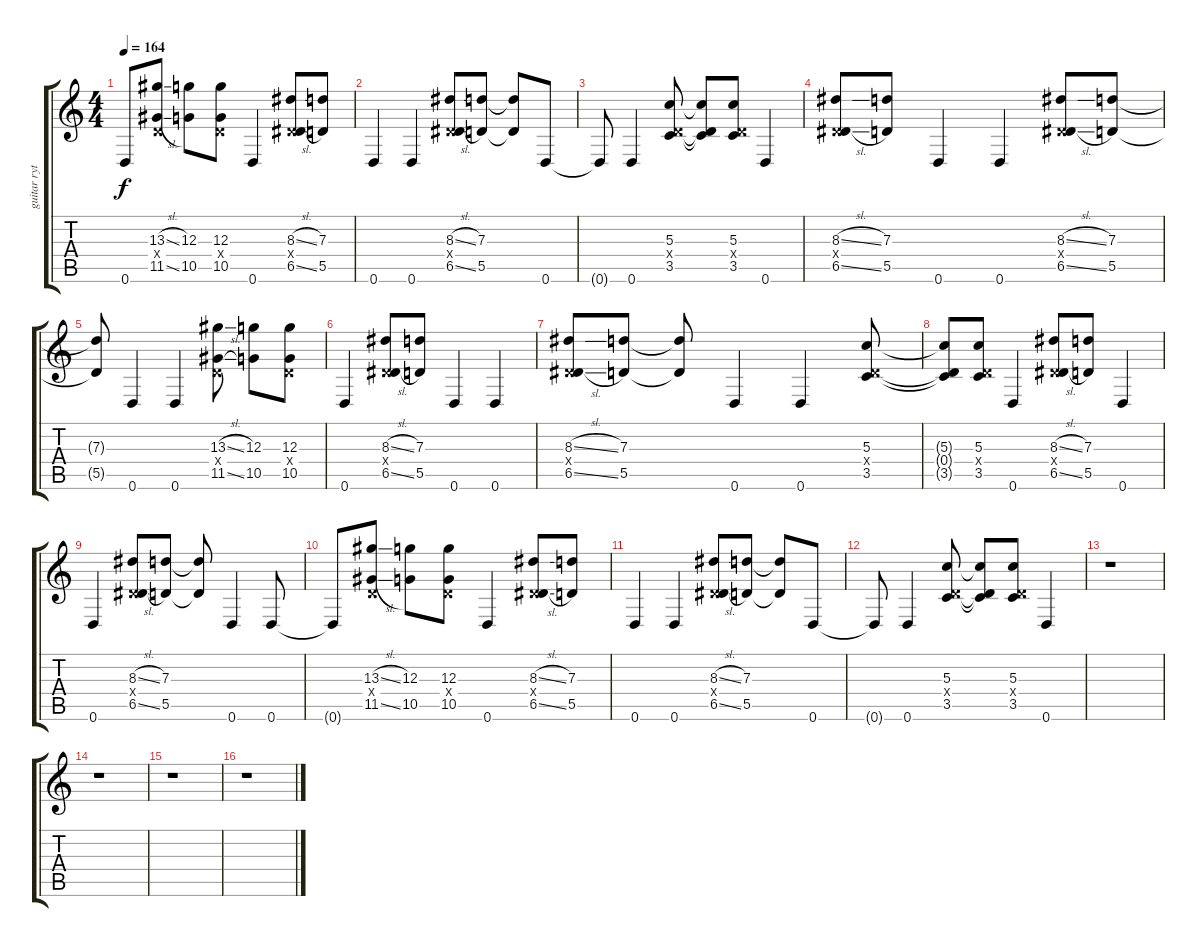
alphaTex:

\track ("guitar rythem" "guitar ryt") {instrument distortionguitar}
\staff {score tabs}
\tuning (E4 B3 G3 D3 A2 D2) {hide}
\ts (4 4)
\tempo 164
\clef g2
\ks c
0.6{t}.8{dy f} (13.3{sl} 0.4{x} 11.5{sl}).8 (12.3 10.5).8 (12.3 0.4{x} 10.5).8 0.6.4 (8.3{sl} 0.4{x} 6.5{sl}).8 (7.3 5.5).8 |
0.6.4 0.6.4 (8.3{sl} 0.4{x} 6.5{sl}).8 (7.3 5.5).8 (7.3{t} 5.5{t}).8 0.6.8 |
0.6{t}.8 0.6.4 (5.3 0.4{x} 3.5).8 (5.3{t} 0.4{t} 3.5{t}).8 (5.3 0.4{x} 3.5).8 0.6.4 |
(8.3{sl} 0.4{x} 6.5{sl}).8 (7.3 5.5).8 0.6.4 0.6.4 (8.3{sl} 0.4{x} 6.5{sl}).8 (7.3 5.5).8 |
(7.3{t} 5.5{t}).8 0.6.4 0.6.4 (13.3{sl} 0.4{x} 11.5{sl}).8 (12.3 10.5).8 (12.3 0.4{x} 10.5).8 |
0.6.4 (8.3{sl} 0.4{x} 6.5{sl}).8 (7.3 5.5).8 0.6.4 0.6.4 |
(8.3{sl} 0.4{x} 6.5{sl}).8 (7.3 5.5).8 (7.3{t} 5.5{t}).8 0.6.4 0.6.4 (5.3 0.4{x} 3.5).8 |
(5.3{t} 0.4{t} 3.5{t}).8 (5.3 0.4{x} 3.5).8 0.6.4 (8.3{sl} 0.4{x} 6.5{sl}).8 (7.3 5.5).8 0.6.4 |
0.6.4 (8.3{sl} 0.4{x} 6.5{sl}).8 (7.3 5.5).8 (7.3{t} 5.5{t}).8 0.6.4 0.6.8 |
0.6{t}.8 (13.3{sl} 0.4{x} 11.5{sl}).8 (12.3 10.5).8 (12.3 0.4{x} 10.5).8 0.6.4 (8.3{sl} 0.4{x} 6.5{sl}).8 (7.3 5.5).8 |
0.6.4 0.6.4 (8.3{sl} 0.4{x} 6.5{sl}).8 (7.3 5.5).8 (7.3{t} 5.5{t}).8 0.6.8 |
0.6{t}.8 0.6.4 (5.3 0.4{x} 3.5).8 (5.3{t} 0.4{t} 3.5{t}).8 (5.3 0.4{x} 3.5).8 0.6.4 |
r.1 |
r.1 |
r.1 |
r.1
